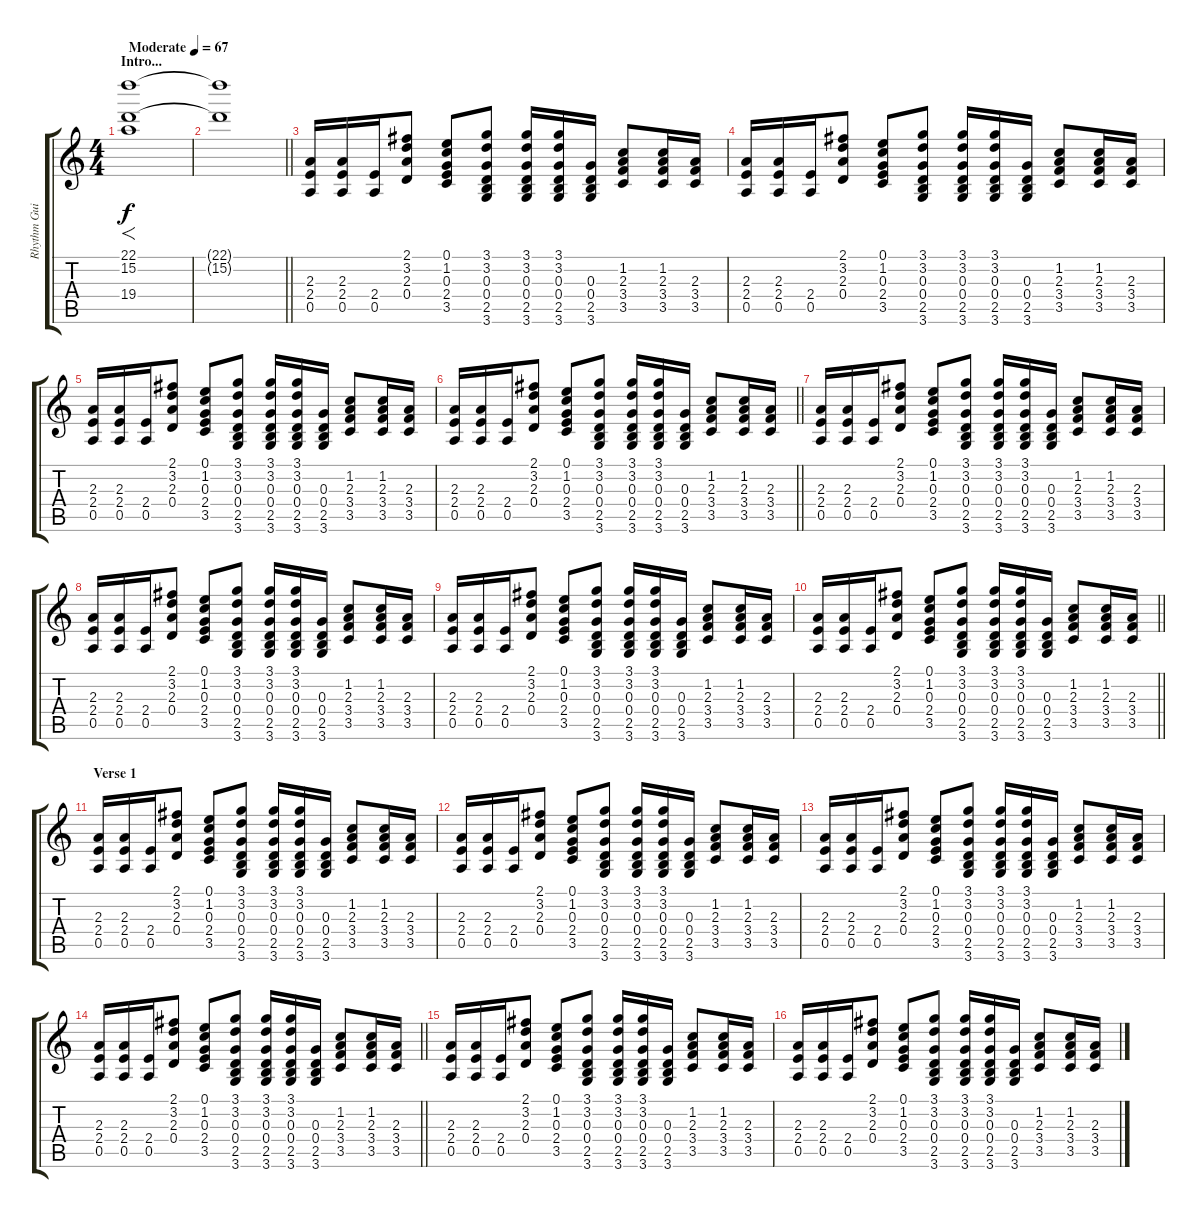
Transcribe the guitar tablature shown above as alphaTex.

\track ("Rhythm Guitar" "Rhythm Gui") {instrument distortionguitar}
\staff {score tabs}
\tuning (E4 B3 G3 D3 A2 E2) {hide}
\ts (4 4)
\section ("" "Intro...")
\tempo (67 "Moderate")
\clef g2
\ks c
(22.1 15.2 19.4).1{f dy f instrument distortionguitar} |
\barLineRight lightlight
(22.1{t} 15.2{t}).1 |
(2.3 2.4 0.5).16{volume 8} (2.3 2.4 0.5).16 (2.4 0.5).16 (2.1 3.2 2.3 0.4).8 (0.1 1.2 0.3 2.4 3.5).8 (3.1 3.2 0.3 0.4 2.5 3.6).8 (3.1 3.2 0.3 0.4 2.5 3.6).16 (3.1 3.2 0.3 0.4 2.5 3.6).16 (0.3 0.4 2.5 3.6).16 (1.2 2.3 3.4 3.5).8 (1.2 2.3 3.4 3.5).16 (2.3 3.4 3.5).16 |
(2.3 2.4 0.5).16 (2.3 2.4 0.5).16 (2.4 0.5).16 (2.1 3.2 2.3 0.4).8 (0.1 1.2 0.3 2.4 3.5).8 (3.1 3.2 0.3 0.4 2.5 3.6).8 (3.1 3.2 0.3 0.4 2.5 3.6).16 (3.1 3.2 0.3 0.4 2.5 3.6).16 (0.3 0.4 2.5 3.6).16 (1.2 2.3 3.4 3.5).8 (1.2 2.3 3.4 3.5).16 (2.3 3.4 3.5).16 |
(2.3 2.4 0.5).16 (2.3 2.4 0.5).16 (2.4 0.5).16 (2.1 3.2 2.3 0.4).8 (0.1 1.2 0.3 2.4 3.5).8 (3.1 3.2 0.3 0.4 2.5 3.6).8 (3.1 3.2 0.3 0.4 2.5 3.6).16 (3.1 3.2 0.3 0.4 2.5 3.6).16 (0.3 0.4 2.5 3.6).16 (1.2 2.3 3.4 3.5).8 (1.2 2.3 3.4 3.5).16 (2.3 3.4 3.5).16 |
\barLineRight lightlight
(2.3 2.4 0.5).16 (2.3 2.4 0.5).16 (2.4 0.5).16 (2.1 3.2 2.3 0.4).8 (0.1 1.2 0.3 2.4 3.5).8 (3.1 3.2 0.3 0.4 2.5 3.6).8 (3.1 3.2 0.3 0.4 2.5 3.6).16 (3.1 3.2 0.3 0.4 2.5 3.6).16 (0.3 0.4 2.5 3.6).16 (1.2 2.3 3.4 3.5).8 (1.2 2.3 3.4 3.5).16 (2.3 3.4 3.5).16 |
(2.3 2.4 0.5).16{volume 13} (2.3 2.4 0.5).16 (2.4 0.5).16 (2.1 3.2 2.3 0.4).8 (0.1 1.2 0.3 2.4 3.5).8 (3.1 3.2 0.3 0.4 2.5 3.6).8 (3.1 3.2 0.3 0.4 2.5 3.6).16 (3.1 3.2 0.3 0.4 2.5 3.6).16 (0.3 0.4 2.5 3.6).16 (1.2 2.3 3.4 3.5).8 (1.2 2.3 3.4 3.5).16 (2.3 3.4 3.5).16 |
(2.3 2.4 0.5).16 (2.3 2.4 0.5).16 (2.4 0.5).16 (2.1 3.2 2.3 0.4).8 (0.1 1.2 0.3 2.4 3.5).8 (3.1 3.2 0.3 0.4 2.5 3.6).8 (3.1 3.2 0.3 0.4 2.5 3.6).16 (3.1 3.2 0.3 0.4 2.5 3.6).16 (0.3 0.4 2.5 3.6).16 (1.2 2.3 3.4 3.5).8 (1.2 2.3 3.4 3.5).16 (2.3 3.4 3.5).16 |
(2.3 2.4 0.5).16 (2.3 2.4 0.5).16 (2.4 0.5).16 (2.1 3.2 2.3 0.4).8 (0.1 1.2 0.3 2.4 3.5).8 (3.1 3.2 0.3 0.4 2.5 3.6).8 (3.1 3.2 0.3 0.4 2.5 3.6).16 (3.1 3.2 0.3 0.4 2.5 3.6).16 (0.3 0.4 2.5 3.6).16 (1.2 2.3 3.4 3.5).8 (1.2 2.3 3.4 3.5).16 (2.3 3.4 3.5).16 |
\barLineRight lightlight
(2.3 2.4 0.5).16 (2.3 2.4 0.5).16 (2.4 0.5).16 (2.1 3.2 2.3 0.4).8 (0.1 1.2 0.3 2.4 3.5).8 (3.1 3.2 0.3 0.4 2.5 3.6).8 (3.1 3.2 0.3 0.4 2.5 3.6).16 (3.1 3.2 0.3 0.4 2.5 3.6).16 (0.3 0.4 2.5 3.6).16 (1.2 2.3 3.4 3.5).8 (1.2 2.3 3.4 3.5).16 (2.3 3.4 3.5).16 |
\section ("" "Verse 1")
(2.3 2.4 0.5).16 (2.3 2.4 0.5).16 (2.4 0.5).16 (2.1 3.2 2.3 0.4).8 (0.1 1.2 0.3 2.4 3.5).8 (3.1 3.2 0.3 0.4 2.5 3.6).8 (3.1 3.2 0.3 0.4 2.5 3.6).16 (3.1 3.2 0.3 0.4 2.5 3.6).16 (0.3 0.4 2.5 3.6).16 (1.2 2.3 3.4 3.5).8 (1.2 2.3 3.4 3.5).16 (2.3 3.4 3.5).16 |
(2.3 2.4 0.5).16 (2.3 2.4 0.5).16 (2.4 0.5).16 (2.1 3.2 2.3 0.4).8 (0.1 1.2 0.3 2.4 3.5).8 (3.1 3.2 0.3 0.4 2.5 3.6).8 (3.1 3.2 0.3 0.4 2.5 3.6).16 (3.1 3.2 0.3 0.4 2.5 3.6).16 (0.3 0.4 2.5 3.6).16 (1.2 2.3 3.4 3.5).8 (1.2 2.3 3.4 3.5).16 (2.3 3.4 3.5).16 |
(2.3 2.4 0.5).16 (2.3 2.4 0.5).16 (2.4 0.5).16 (2.1 3.2 2.3 0.4).8 (0.1 1.2 0.3 2.4 3.5).8 (3.1 3.2 0.3 0.4 2.5 3.6).8 (3.1 3.2 0.3 0.4 2.5 3.6).16 (3.1 3.2 0.3 0.4 2.5 3.6).16 (0.3 0.4 2.5 3.6).16 (1.2 2.3 3.4 3.5).8 (1.2 2.3 3.4 3.5).16 (2.3 3.4 3.5).16 |
\barLineRight lightlight
(2.3 2.4 0.5).16 (2.3 2.4 0.5).16 (2.4 0.5).16 (2.1 3.2 2.3 0.4).8 (0.1 1.2 0.3 2.4 3.5).8 (3.1 3.2 0.3 0.4 2.5 3.6).8 (3.1 3.2 0.3 0.4 2.5 3.6).16 (3.1 3.2 0.3 0.4 2.5 3.6).16 (0.3 0.4 2.5 3.6).16 (1.2 2.3 3.4 3.5).8 (1.2 2.3 3.4 3.5).16 (2.3 3.4 3.5).16 |
(2.3 2.4 0.5).16 (2.3 2.4 0.5).16 (2.4 0.5).16 (2.1 3.2 2.3 0.4).8 (0.1 1.2 0.3 2.4 3.5).8 (3.1 3.2 0.3 0.4 2.5 3.6).8 (3.1 3.2 0.3 0.4 2.5 3.6).16 (3.1 3.2 0.3 0.4 2.5 3.6).16 (0.3 0.4 2.5 3.6).16 (1.2 2.3 3.4 3.5).8 (1.2 2.3 3.4 3.5).16 (2.3 3.4 3.5).16 |
(2.3 2.4 0.5).16 (2.3 2.4 0.5).16 (2.4 0.5).16 (2.1 3.2 2.3 0.4).8 (0.1 1.2 0.3 2.4 3.5).8 (3.1 3.2 0.3 0.4 2.5 3.6).8 (3.1 3.2 0.3 0.4 2.5 3.6).16 (3.1 3.2 0.3 0.4 2.5 3.6).16 (0.3 0.4 2.5 3.6).16 (1.2 2.3 3.4 3.5).8 (1.2 2.3 3.4 3.5).16 (2.3 3.4 3.5).16
